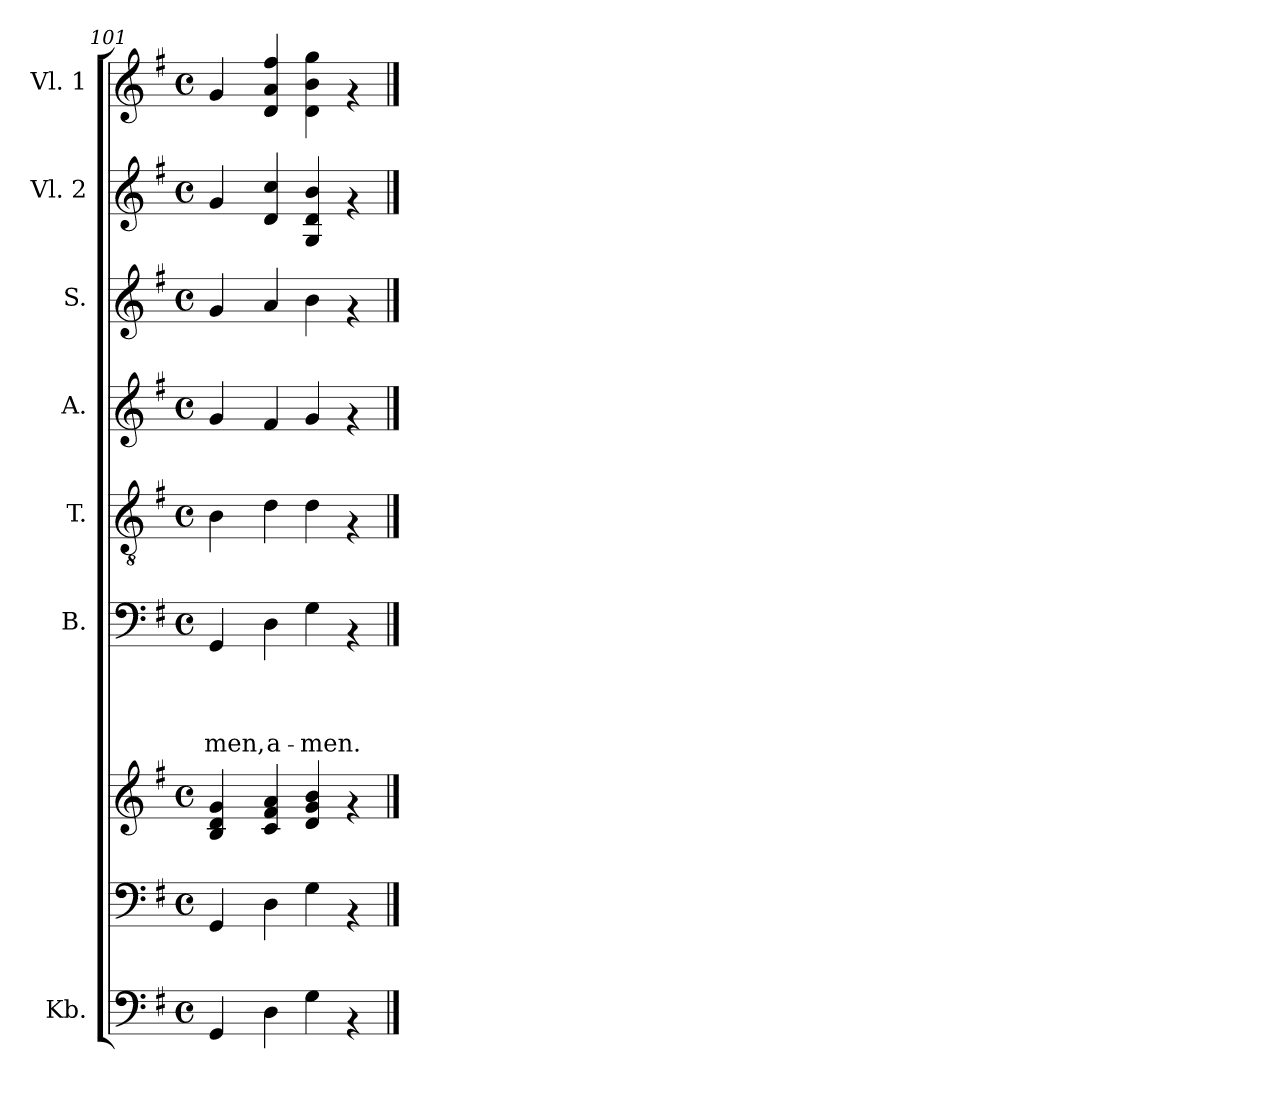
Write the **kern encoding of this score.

**kern	**kern	**kern	**kern	**text	**text	**text	**text	**kern	**kern	**kern	**kern	**kern
*part9	*part8	*part7	*part6	*part6	*part6	*part6	*part6	*part5	*part4	*part3	*part2	*part1
*staff9	*staff8	*staff7	*staff6	*staff6	*staff6	*staff6	*staff6	*staff5	*staff4	*staff3	*staff2	*staff1
*I"Kb.	*	*	*I"B.	*	*	*	*	*I"T.	*I"A.	*I"S.	*I"Vl. 2	*I"Vl. 1
*I'Kb.	*	*	*I'B.	*	*	*	*	*I'T.	*I'A.	*I'S.	*I'Vl. 2	*I'Vl. 1
*clefF4	*clefF4	*clefG2	*clefF4	*	*	*	*	*clefGv2	*clefG2	*clefG2	*clefG2	*clefG2
*k[f#]	*k[f#]	*k[f#]	*k[f#]	*	*	*	*	*k[f#]	*k[f#]	*k[f#]	*k[f#]	*k[f#]
*G:	*G:	*G:	*G:	*	*	*	*	*G:	*G:	*G:	*G:	*G:
*M4/4	*M4/4	*M4/4	*M4/4	*	*	*	*	*M4/4	*M4/4	*M4/4	*M4/4	*M4/4
*met(c)	*met(c)	*met(c)	*met(c)	*	*	*	*	*met(c)	*met(c)	*met(c)	*met(c)	*met(c)
=101	=101	=101	=101	=101	=101	=101	=101	=101	=101	=101	=101	=101
!	!	!	!	!	!	!	!LO:LY:b	!	!	!	!	!
4GG/	4GG/	4B/ 4d/ 4g/	4GG/	.	.	.	-men,	4B\	4g/	4g/	4g/	4g/
!	!	!	!	!	!	!	!LO:LY:b	!	!	!	!	!
4D\	4D\	4c/ 4f#/ 4a/	4D\	.	.	.	a-	4d\	4f#/	4a/	4d/ 4cc/	4d/ 4a/ 4ff#/
!	!	!	!	!	!	!	!LO:LY:b	!	!	!	!	!
4G\	4G\	4d/ 4g/ 4b/	4G\	.	.	.	-men.	4d\	4g/	4b\	4G/ 4d/ 4b/	4d\ 4b\ 4gg\
4rAA	4rAA	4rf	4rAA	.	.	.	.	4rF	4rf	4rf	4rf	4rf
==	==	==	==	==	==	==	==	==	==	==	==	==
*-	*-	*-	*-	*-	*-	*-	*-	*-	*-	*-	*-	*-
